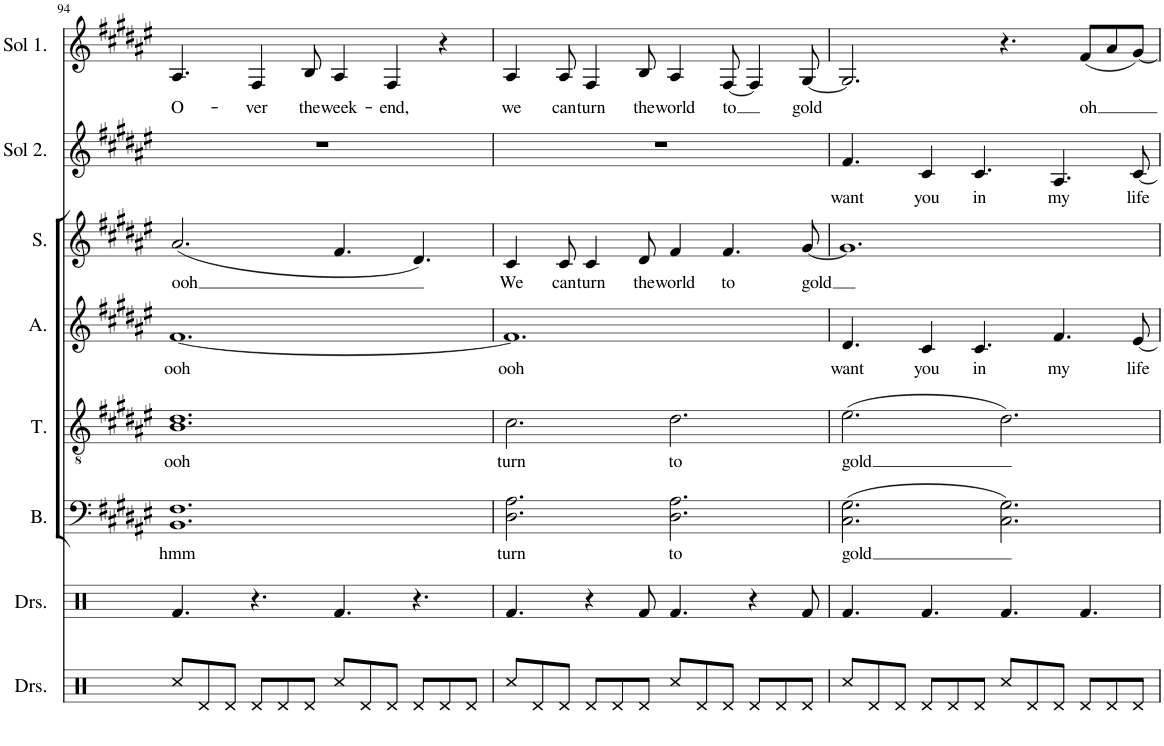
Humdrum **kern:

**kern	**kern	**kern	**text	**kern	**text	**kern	**text	**kern	**text	**kern	**text	**kern	**text
*part8	*part7	*part6	*part6	*part5	*part5	*part4	*part4	*part3	*part3	*part2	*part2	*part1	*part1
*staff8	*staff7	*staff6	*staff6	*staff5	*staff5	*staff4	*staff4	*staff3	*staff3	*staff2	*staff2	*staff1	*staff1
*I"Drumset	*I"Drumset	*I"Bass	*	*I"Tenor	*	*I"Alto	*	*I"Soprano	*	*I"Solo 2	*	*I"Solo 1	*
*I'Drs.	*I'Drs.	*I'B.	*	*I'T.	*	*I'A.	*	*I'S.	*	*I'Sol 2.	*	*I'Sol 1.	*
!!LO:PB:g=z
*clefX	*clefX	*clefF4	*	*clefGv2	*	*clefG2	*	*clefG2	*	*clefG2	*	*clefG2	*
*k[]	*k[]	*k[f#c#g#d#a#e#]	*	*k[f#c#g#d#a#e#]	*	*k[f#c#g#d#a#e#]	*	*k[f#c#g#d#a#e#]	*	*k[f#c#g#d#a#e#]	*	*k[f#c#g#d#a#e#]	*
*M12/8	*M12/8	*M12/8	*	*M12/8	*	*M12/8	*	*M12/8	*	*M12/8	*	*M12/8	*
=94	=94	=94	=94	=94	=94	=94	=94	=94	=94	=94	=94	=94	=94
!	!	!	!LO:LY:b	!	!LO:LY:b	!	!LO:LY:b	!	!LO:LY:b	!	!	!	!LO:LY:b
8Rcc/L	4.Rf/	1.BB 1.F#	hmm	1.B 1.d#	ooh	[1.f#	ooh	(2.a#/	ooh	1.r	.	4.A#/	O-
8Rd/	.	.	.	.	.	.	.	.	.	.	.	.	.
8Rd/J	.	.	.	.	.	.	.	.	.	.	.	.	.
!	!	!	!	!	!	!	!	!	!	!	!	!	!LO:LY:b
8Rd/L	4.r	.	.	.	.	.	.	.	.	.	.	4F#/	-ver
8Rd/	.	.	.	.	.	.	.	.	.	.	.	.	.
!	!	!	!	!	!	!	!	!	!	!	!	!	!LO:LY:b
8Rd/J	.	.	.	.	.	.	.	.	.	.	.	8B/	the
!	!	!	!	!	!	!	!	!	!	!	!	!	!LO:LY:b
8Rcc/L	4.Rf/	.	.	.	.	.	.	4.f#/	.	.	.	4A#/	week-
8Rd/	.	.	.	.	.	.	.	.	.	.	.	.	.
!	!	!	!	!	!	!	!	!	!	!	!	!	!LO:LY:b
8Rd/J	.	.	.	.	.	.	.	.	.	.	.	4F#/	-end,
8Rd/L	4.r	.	.	.	.	.	.	4.d#/)	.	.	.	.	.
8Rd/	.	.	.	.	.	.	.	.	.	.	.	4r	.
8Rd/J	.	.	.	.	.	.	.	.	.	.	.	.	.
=95	=95	=95	=95	=95	=95	=95	=95	=95	=95	=95	=95	=95	=95
!	!	!	!LO:LY:b	!	!LO:LY:b	!	!LO:LY:b	!	!LO:LY:b	!	!	!	!LO:LY:b
8Rcc/L	4.Rf/	2.D#\ 2.A#\	turn	2.c#\	turn	1.f#]	ooh	4c#/	We	1.r	.	4A#/	we
8Rd/	.	.	.	.	.	.	.	.	.	.	.	.	.
!	!	!	!	!	!	!	!	!	!LO:LY:b	!	!	!	!LO:LY:b
8Rd/J	.	.	.	.	.	.	.	8c#/	can	.	.	8A#/	can
!	!	!	!	!	!	!	!	!	!LO:LY:b	!	!	!	!LO:LY:b
8Rd/L	4r	.	.	.	.	.	.	4c#/	turn	.	.	4F#/	turn
8Rd/	.	.	.	.	.	.	.	.	.	.	.	.	.
!	!	!	!	!	!	!	!	!	!LO:LY:b	!	!	!	!LO:LY:b
8Rd/J	8Rf/	.	.	.	.	.	.	8d#/	the	.	.	8B/	the
!	!	!	!LO:LY:b	!	!LO:LY:b	!	!	!	!LO:LY:b	!	!	!	!LO:LY:b
8Rcc/L	4.Rf/	2.D#\ 2.A#\	to	2.d#\	to	.	.	4f#/	world	.	.	4A#/	world
8Rd/	.	.	.	.	.	.	.	.	.	.	.	.	.
!	!	!	!	!	!	!	!	!	!LO:LY:b	!	!	!	!LO:LY:b
8Rd/J	.	.	.	.	.	.	.	4.f#/	to	.	.	[8F#/	to
8Rd/L	4r	.	.	.	.	.	.	.	.	.	.	4F#/]	.
8Rd/	.	.	.	.	.	.	.	.	.	.	.	.	.
!	!	!	!	!	!	!	!	!	!LO:LY:b	!	!	!	!LO:LY:b
8Rd/J	8Rf/	.	.	.	.	.	.	[8g#/	gold	.	.	[8G#/	gold
=96	=96	=96	=96	=96	=96	=96	=96	=96	=96	=96	=96	=96	=96
!	!	!	!LO:LY:b	!	!LO:LY:b	!	!LO:LY:b	!	!	!	!LO:LY:b	!	!
8Rcc/L	4.Rf/	(2.C#\ 2.G#\	gold	(2.e#\	gold	4.d#/	want	1.g#]	.	4.f#/	want	2.G#/]	.
8Rd/	.	.	.	.	.	.	.	.	.	.	.	.	.
8Rd/J	.	.	.	.	.	.	.	.	.	.	.	.	.
!	!	!	!	!	!	!	!LO:LY:b	!	!	!	!LO:LY:b	!	!
8Rd/L	4.Rf/	.	.	.	.	4c#/	you	.	.	4c#/	you	.	.
8Rd/	.	.	.	.	.	.	.	.	.	.	.	.	.
!	!	!	!	!	!	!	!LO:LY:b	!	!	!	!LO:LY:b	!	!
8Rd/J	.	.	.	.	.	4.c#/	in	.	.	4.c#/	in	.	.
8Rcc/L	4.Rf/	2.C#\ 2.G#\)	.	2.d#\)	.	.	.	.	.	.	.	4.r	.
8Rd/	.	.	.	.	.	.	.	.	.	.	.	.	.
!	!	!	!	!	!	!	!LO:LY:b	!	!	!	!LO:LY:b	!	!
8Rd/J	.	.	.	.	.	4.f#/	my	.	.	4.A#/	my	.	.
!	!	!	!	!	!	!	!	!	!	!	!	!	!LO:LY:b
8Rd/L	4.Rf/	.	.	.	.	.	.	.	.	.	.	(8f#/L	oh
8Rd/	.	.	.	.	.	.	.	.	.	.	.	8a#/	.
!	!	!	!	!	!	!	!LO:LY:b	!	!	!	!LO:LY:b	!	!
8Rd/J	.	.	.	.	.	[8e#/	life	.	.	[8c#/	life	[8g#/J)	.
=	=	=	=	=	=	=	=	=	=	=	=	=	=
*-	*-	*-	*-	*-	*-	*-	*-	*-	*-	*-	*-	*-	*-
